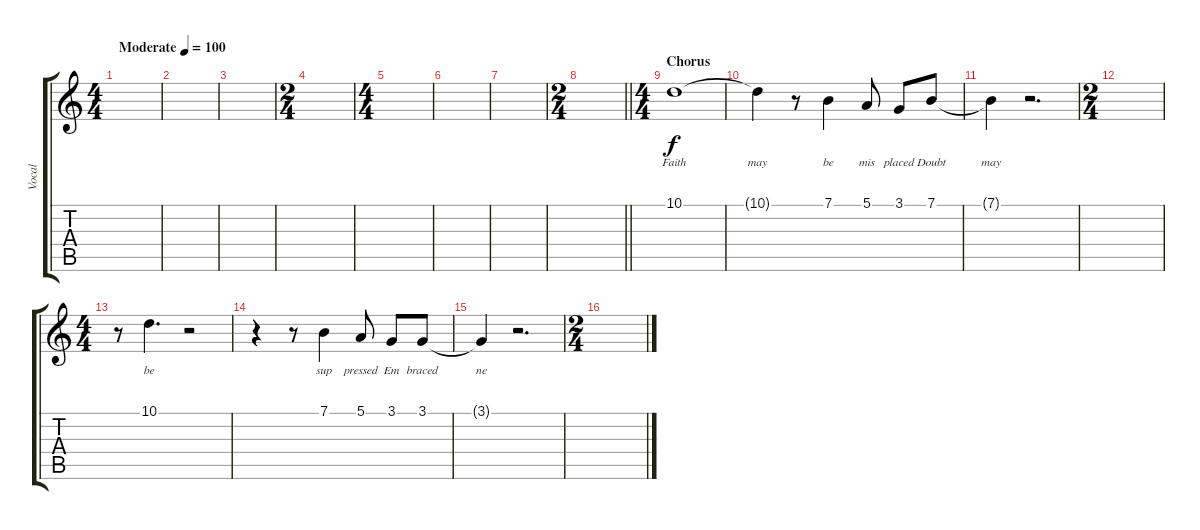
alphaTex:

\track ("Vocal" "Vocal") {instrument acousticgrandpiano}
\staff {score tabs}
\tuning (E4 B3 G3 D3 A2 E2) {hide}
\ts (4 4)
\tempo (100 "Moderate")
\clef g2
\ks c
|
|
|
\ts (2 4)
|
\ts (4 4)
|
|
|
\ts (2 4)
\barLineRight lightlight
|
\ts (4 4)
\section ("" "Chorus")
10.1.1{lyrics (0 "Faith") lyrics (1 "") lyrics (2 "") lyrics (3 "") lyrics (4 "")} |
10.1{t}.4{lyrics (0 "may") lyrics (1 "") lyrics (2 "") lyrics (3 "") lyrics (4 "")} r.8 7.1.4{lyrics (0 "be") lyrics (1 "") lyrics (2 "") lyrics (3 "") lyrics (4 "")} 5.1.8{lyrics (0 "mis") lyrics (1 "") lyrics (2 "") lyrics (3 "") lyrics (4 "")} 3.1.8{lyrics (0 "placed") lyrics (1 "") lyrics (2 "") lyrics (3 "") lyrics (4 "")} 7.1.8{lyrics (0 "Doubt") lyrics (1 "") lyrics (2 "") lyrics (3 "") lyrics (4 "")} |
7.1{t}.4{lyrics (0 "may") lyrics (1 "") lyrics (2 "") lyrics (3 "") lyrics (4 "")} r.2{d} |
\ts (2 4)
|
\ts (4 4)
r.8 10.1.4{d lyrics (0 "be") lyrics (1 "") lyrics (2 "") lyrics (3 "") lyrics (4 "")} r.2 |
r.4 r.8 7.1.4{lyrics (0 "sup") lyrics (1 "") lyrics (2 "") lyrics (3 "") lyrics (4 "")} 5.1.8{lyrics (0 "pressed") lyrics (1 "") lyrics (2 "") lyrics (3 "") lyrics (4 "")} 3.1.8{lyrics (0 "Em") lyrics (1 "") lyrics (2 "") lyrics (3 "") lyrics (4 "")} 3.1.8{lyrics (0 "braced") lyrics (1 "") lyrics (2 "") lyrics (3 "") lyrics (4 "")} |
3.1{t}.4{lyrics (0 "ne") lyrics (1 "") lyrics (2 "") lyrics (3 "") lyrics (4 "")} r.2{d} |
\ts (2 4)
